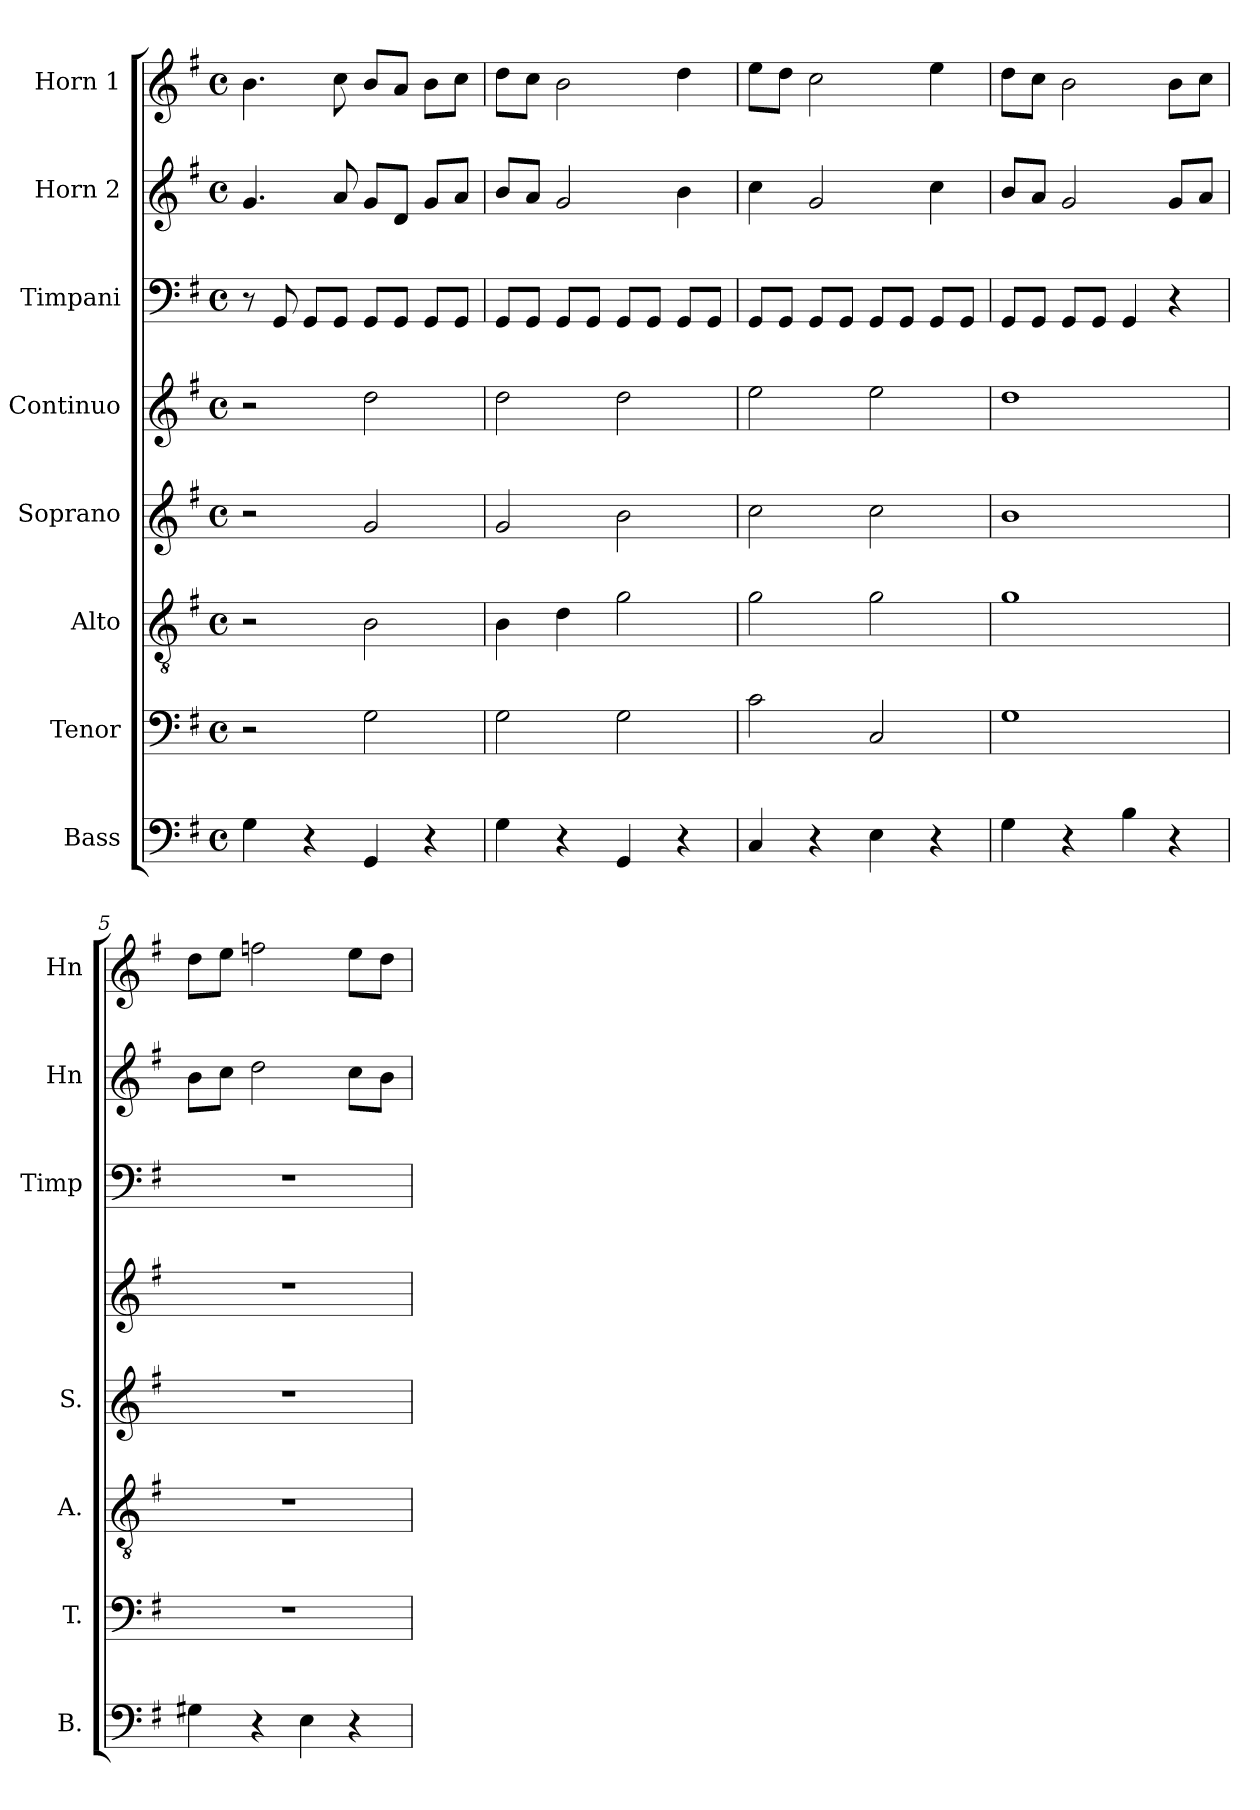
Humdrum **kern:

**kern	**kern	**kern	**kern	**kern	**kern	**kern	**kern
*part8	*part7	*part6	*part5	*part4	*part3	*part2	*part1
*staff8	*staff7	*staff6	*staff5	*staff4	*staff3	*staff2	*staff1
*I"Bass	*I"Tenor	*I"Alto	*I"Soprano	*I"Continuo	*I"Timpani	*I"Horn 2	*I"Horn 1
*I'B.	*I'T.	*I'A.	*I'S.	*	*I'Timp	*I'Hn	*I'Hn
*clefF4	*clefF4	*clefGv2	*clefG2	*clefG2	*clefF4	*clefG2	*clefG2
*	*	*	*	*	*	*ITrd4c7	*ITrd4c7
*k[f#]	*k[f#]	*k[f#]	*k[f#]	*k[f#]	*k[f#]	*k[]	*k[]
*G:	*G:	*G:	*G:	*G:	*G:	*C:	*C:
*M4/4	*M4/4	*M4/4	*M4/4	*M4/4	*M4/4	*M4/4	*M4/4
*met(c)	*met(c)	*met(c)	*met(c)	*met(c)	*met(c)	*met(c)	*met(c)
=1	=1	=1	=1	=1	=1	=1	=1
4G\	2r	2r	2r	2r	8r	4.c/	4.e\
.	.	.	.	.	8GG/	.	.
4r	.	.	.	.	8GG/L	.	.
.	.	.	.	.	8GG/J	8d/	8f\
4GG/	2G\	2B\	2g/	2dd\	8GG/L	8c/L	8e/L
.	.	.	.	.	8GG/J	8G/J	8d/J
4r	.	.	.	.	8GG/L	8c/L	8e\L
.	.	.	.	.	8GG/J	8d/J	8f\J
=2	=2	=2	=2	=2	=2	=2	=2
4G\	2G\	4B\	2g/	2dd\	8GG/L	8e/L	8g\L
.	.	.	.	.	8GG/J	8d/J	8f\J
4r	.	4d\	.	.	8GG/L	2c/	2e\
.	.	.	.	.	8GG/J	.	.
4GG/	2G\	2g\	2b\	2dd\	8GG/L	.	.
.	.	.	.	.	8GG/J	.	.
4r	.	.	.	.	8GG/L	4e\	4g\
.	.	.	.	.	8GG/J	.	.
=3	=3	=3	=3	=3	=3	=3	=3
4C/	2c\	2g\	2cc\	2ee\	8GG/L	4f\	8a\L
.	.	.	.	.	8GG/J	.	8g\J
4r	.	.	.	.	8GG/L	2c/	2f\
.	.	.	.	.	8GG/J	.	.
4E\	2C/	2g\	2cc\	2ee\	8GG/L	.	.
.	.	.	.	.	8GG/J	.	.
4r	.	.	.	.	8GG/L	4f\	4a\
.	.	.	.	.	8GG/J	.	.
=4	=4	=4	=4	=4	=4	=4	=4
4G\	1G	1g	1b	1dd	8GG/L	8e/L	8g\L
.	.	.	.	.	8GG/J	8d/J	8f\J
4r	.	.	.	.	8GG/L	2c/	2e\
.	.	.	.	.	8GG/J	.	.
4B\	.	.	.	.	4GG/	.	.
4r	.	.	.	.	4r	8c/L	8e\L
.	.	.	.	.	.	8d/J	8f\J
=5	=5	=5	=5	=5	=5	=5	=5
4G#X\	1r	1r	1r	1r	1r	8e\L	8g\L
.	.	.	.	.	.	8f\J	8a\J
4r	.	.	.	.	.	2g\	2b-X\
4E\	.	.	.	.	.	.	.
4r	.	.	.	.	.	8f\L	8a\L
.	.	.	.	.	.	8e\J	8g\J
=	=	=	=	=	=	=	=
*-	*-	*-	*-	*-	*-	*-	*-
